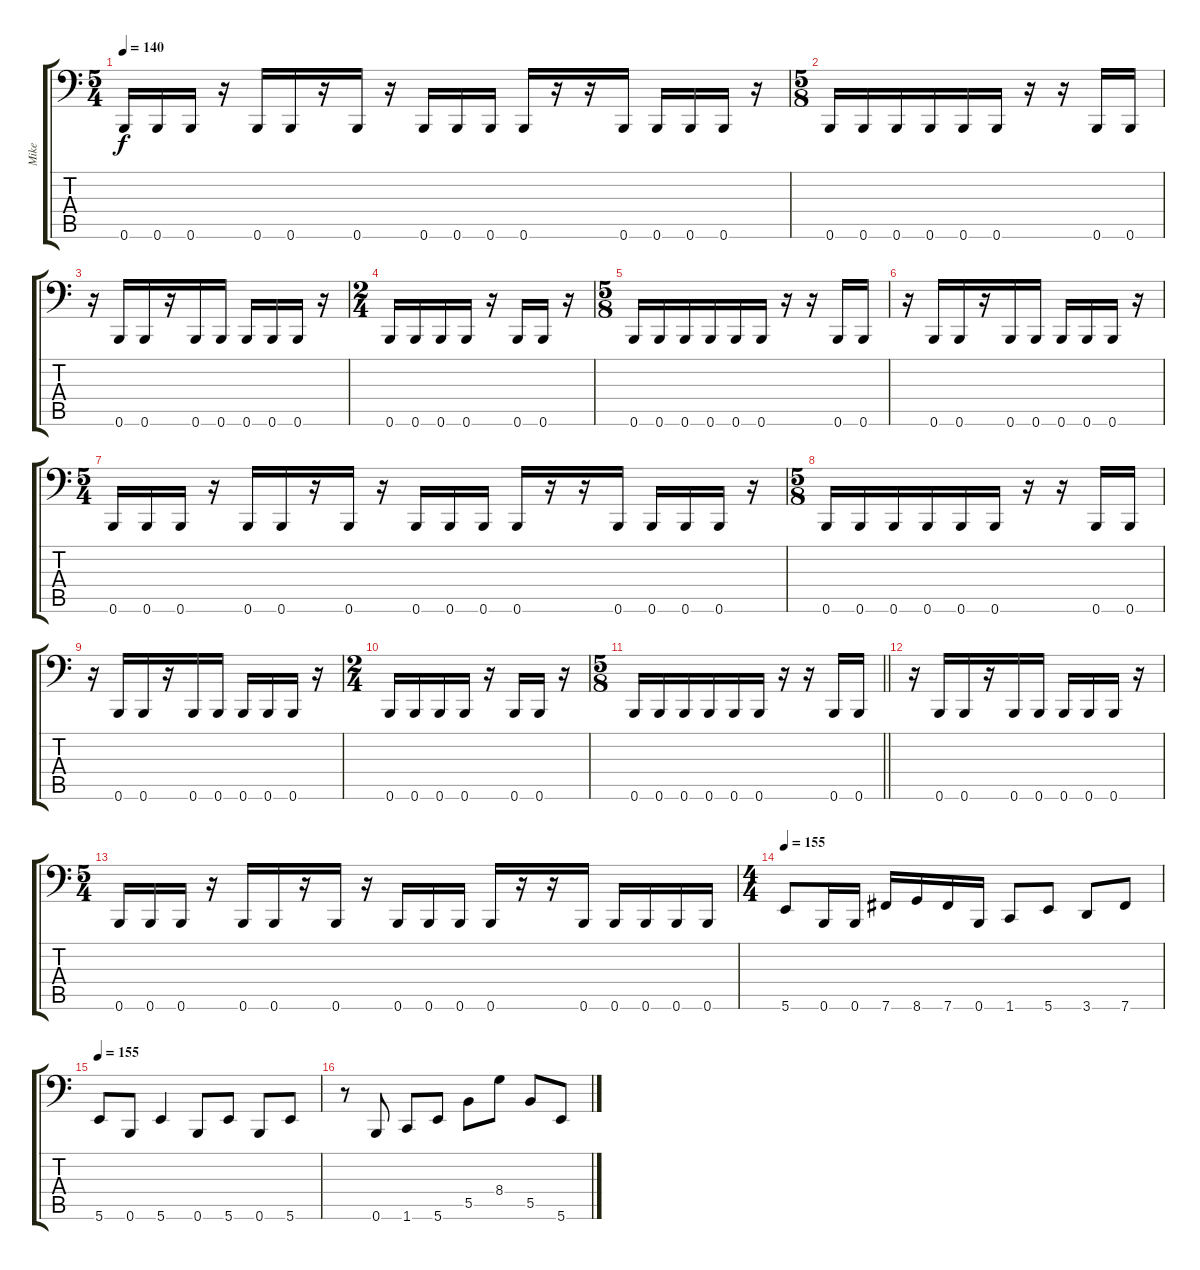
\track ("Mike" "Mike") {instrument electricbassfinger}
\staff {score tabs}
\tuning (Db3 Ab2 E2 B1 Gb1 B0) {hide}
\ts (5 4)
\tempo 140
\clef f4
\ks c
0.6.16{dy f} 0.6.16 0.6.16 r.16 0.6.16 0.6.16 r.16 0.6.16 r.16 0.6.16 0.6.16 0.6.16 0.6.16 r.16 r.16 0.6.16 0.6.16 0.6.16 0.6.16 r.16 |
\ts (5 8)
0.6.16 0.6.16 0.6.16 0.6.16 0.6.16 0.6.16 r.16 r.16 0.6.16 0.6.16 |
r.16 0.6.16 0.6.16 r.16 0.6.16 0.6.16 0.6.16 0.6.16 0.6.16 r.16 |
\ts (2 4)
0.6.16 0.6.16 0.6.16 0.6.16 r.16 0.6.16 0.6.16 r.16 |
\ts (5 8)
0.6.16 0.6.16 0.6.16 0.6.16 0.6.16 0.6.16 r.16 r.16 0.6.16 0.6.16 |
r.16 0.6.16 0.6.16 r.16 0.6.16 0.6.16 0.6.16 0.6.16 0.6.16 r.16 |
\ts (5 4)
0.6.16 0.6.16 0.6.16 r.16 0.6.16 0.6.16 r.16 0.6.16 r.16 0.6.16 0.6.16 0.6.16 0.6.16 r.16 r.16 0.6.16 0.6.16 0.6.16 0.6.16 r.16 |
\ts (5 8)
0.6.16 0.6.16 0.6.16 0.6.16 0.6.16 0.6.16 r.16 r.16 0.6.16 0.6.16 |
r.16 0.6.16 0.6.16 r.16 0.6.16 0.6.16 0.6.16 0.6.16 0.6.16 r.16 |
\ts (2 4)
0.6.16 0.6.16 0.6.16 0.6.16 r.16 0.6.16 0.6.16 r.16 |
\ts (5 8)
\barLineRight lightlight
0.6.16 0.6.16 0.6.16 0.6.16 0.6.16 0.6.16 r.16 r.16 0.6.16 0.6.16 |
r.16 0.6.16 0.6.16 r.16 0.6.16 0.6.16 0.6.16 0.6.16 0.6.16 r.16 |
\ts (5 4)
0.6.16 0.6.16 0.6.16 r.16 0.6.16 0.6.16 r.16 0.6.16 r.16 0.6.16 0.6.16 0.6.16 0.6.16 r.16 r.16 0.6.16 0.6.16 0.6.16 0.6.16 0.6.16 |
\ts (4 4)
\tempo 155
5.6.8 0.6.16 0.6.16 7.6.16 8.6.16 7.6.16 0.6.16 1.6.8 5.6.8 3.6.8 7.6.8 |
\tempo 155
5.6.8 0.6.8 5.6.4 0.6.8 5.6.8 0.6.8 5.6.8 |
r.8 0.6.8 1.6.8 5.6.8 5.5.8 8.4.8 5.5.8 5.6.8
